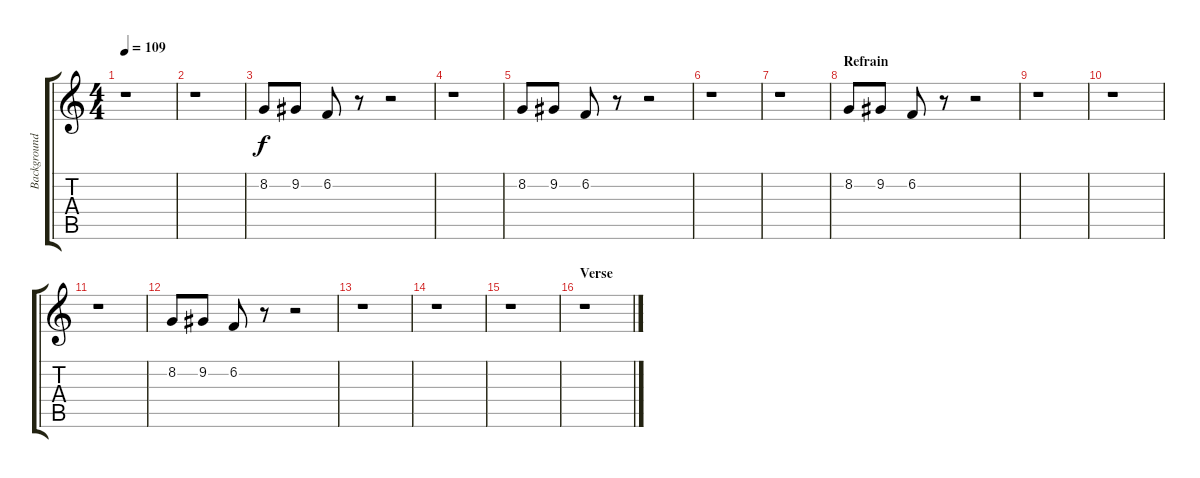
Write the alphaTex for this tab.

\track ("Background 1" "Background") {instrument fx1rain}
\staff {score tabs}
\tuning (E4 B3 G3 D3 A2 E2) {hide}
\ts (4 4)
\tempo 109
\clef g2
\ks c
r.1{dy f} |
r.1 |
8.2.8{balance 0} 9.2.8{balance 8} 6.2.8{balance 16} r.8 r.2 |
r.1 |
8.2.8{balance 0} 9.2.8{balance 8} 6.2.8{balance 16} r.8 r.2 |
r.1 |
r.1 |
\section ("" "Refrain")
8.2.8{balance 0} 9.2.8{balance 8} 6.2.8{balance 16} r.8 r.2 |
r.1 |
r.1 |
r.1 |
8.2.8{balance 0} 9.2.8{balance 8} 6.2.8{balance 16} r.8 r.2 |
r.1 |
r.1 |
r.1 |
\section ("" "Verse")
r.1
